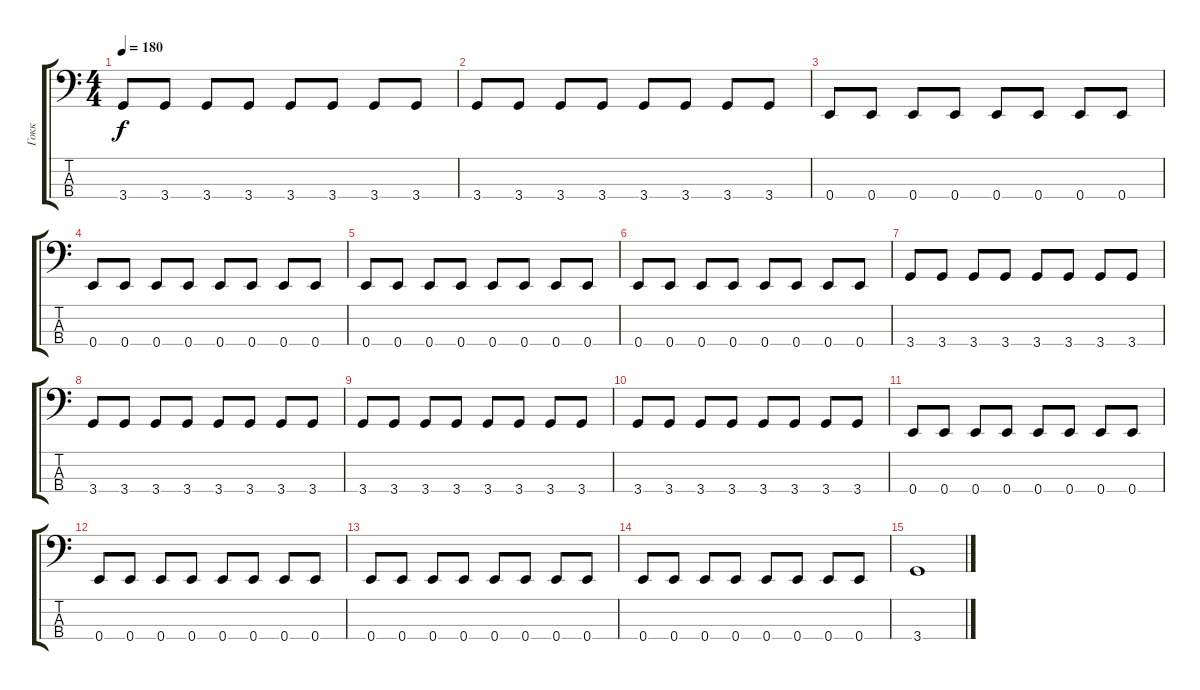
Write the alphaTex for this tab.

\track ("Гокк" "Гокк") {instrument electricbasspick}
\staff {score tabs}
\tuning (G2 D2 A1 E1) {hide}
\ts (4 4)
\tempo 180
\clef f4
\ks c
3.4.8{dy f} 3.4.8 3.4.8 3.4.8 3.4.8 3.4.8 3.4.8 3.4.8 |
3.4.8 3.4.8 3.4.8 3.4.8 3.4.8 3.4.8 3.4.8 3.4.8 |
0.4.8 0.4.8 0.4.8 0.4.8 0.4.8 0.4.8 0.4.8 0.4.8 |
0.4.8 0.4.8 0.4.8 0.4.8 0.4.8 0.4.8 0.4.8 0.4.8 |
0.4.8 0.4.8 0.4.8 0.4.8 0.4.8 0.4.8 0.4.8 0.4.8 |
0.4.8 0.4.8 0.4.8 0.4.8 0.4.8 0.4.8 0.4.8 0.4.8 |
3.4.8 3.4.8 3.4.8 3.4.8 3.4.8 3.4.8 3.4.8 3.4.8 |
3.4.8 3.4.8 3.4.8 3.4.8 3.4.8 3.4.8 3.4.8 3.4.8 |
3.4.8 3.4.8 3.4.8 3.4.8 3.4.8 3.4.8 3.4.8 3.4.8 |
3.4.8 3.4.8 3.4.8 3.4.8 3.4.8 3.4.8 3.4.8 3.4.8 |
0.4.8 0.4.8 0.4.8 0.4.8 0.4.8 0.4.8 0.4.8 0.4.8 |
0.4.8 0.4.8 0.4.8 0.4.8 0.4.8 0.4.8 0.4.8 0.4.8 |
0.4.8 0.4.8 0.4.8 0.4.8 0.4.8 0.4.8 0.4.8 0.4.8 |
0.4.8 0.4.8 0.4.8 0.4.8 0.4.8 0.4.8 0.4.8 0.4.8 |
3.4.1
